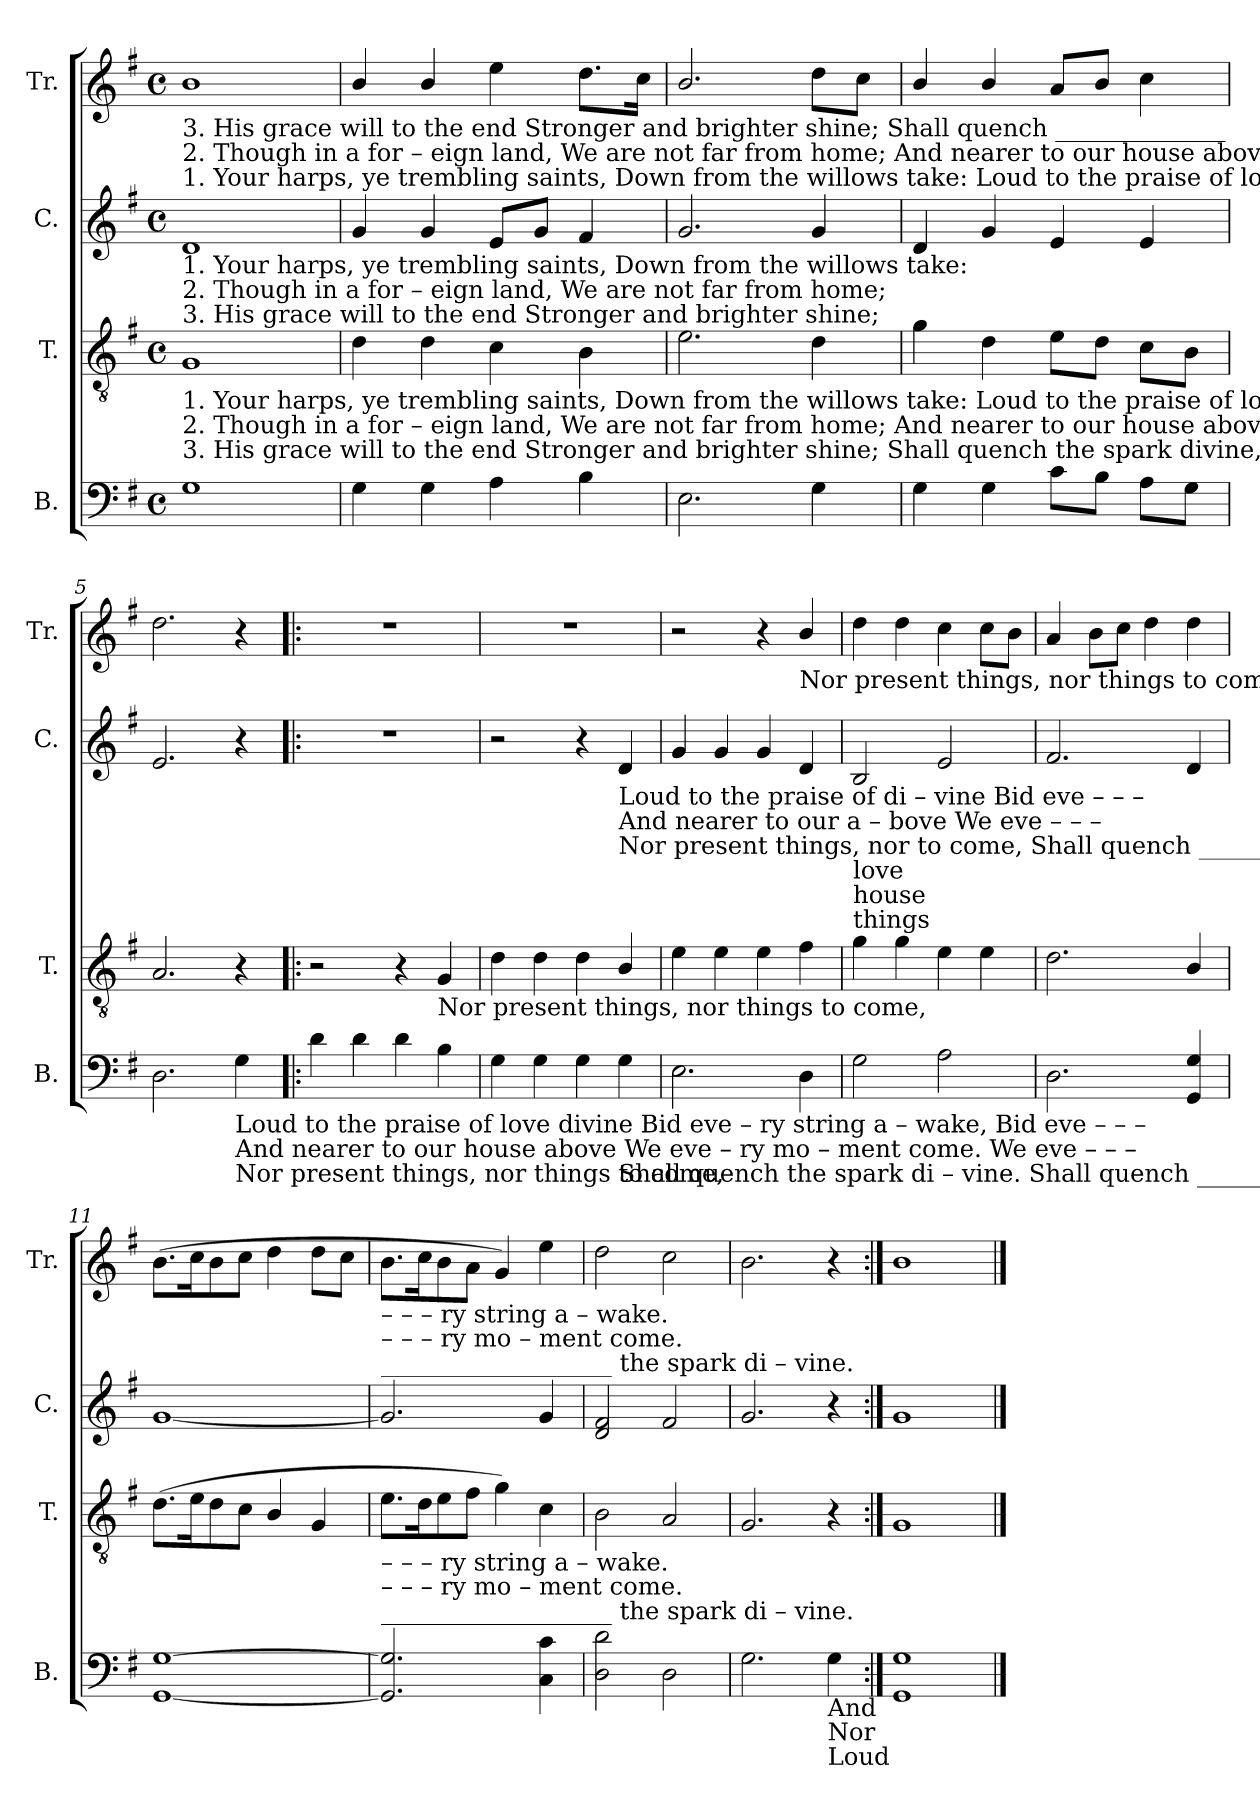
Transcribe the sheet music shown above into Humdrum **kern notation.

**kern	**kern	**kern	**kern
*part4	*part3	*part2	*part1
*staff4	*staff3	*staff2	*staff1
*I"B.	*I"T.	*I"C.	*I"Tr.
*I'B.	*I'T.	*I'C.	*I'Tr.
*clefF4	*clefGv2	*clefG2	*clefG2
*k[f#]	*k[f#]	*k[f#]	*k[f#]
*M4/4	*M4/4	*M4/4	*M4/4
*met(c)	*met(c)	*met(c)	*met(c)
*MM120	*MM120	*MM120	*MM120
=1	=1	=1	=1
!	!	!	!LO:TX:b:t=3. His  grace will to      the      end      Stronger and brighter   shine;                                                                                                                                                   Shall quench ______________
!	!	!	!LO:TX:b:t=2. Though in a   for  –  eign    land,   We     are not far  from   home;                                                                                    And nearer to  our house above   We  eve       –       –       –
!	!	!	!LO:TX:b:t=1. Your harps, ye trembling saints,  Down from the willows take&colon;                                                                                     Loud to the praise of love divine Bid eve      –       –        –
!	!	!LO:TX:b:t=1. Your harps, ye trembling saints,  Down from the willows take&colon;	!
!	!	!LO:TX:b:t=2. Though in a   for  –  eign    land,   We     are not far  from   home;	!
!	!	!LO:TX:b:t=3. His  grace will to      the      end      Stronger and brighter   shine;	!
!	!LO:TX:b:t=1. Your harps, ye trembling saints,  Down from the willows take&colon;                            Loud to the praise of love divine Bid every string awake,          Bid   eve       –       –       –	!	!
!	!LO:TX:b:t=2. Though in a   for  –  eign    land,   We     are not far  from   home;                             And nearer to our house above  We every moment come,          We    eve       –       –       –	!	!
!	!LO:TX:b:t=3. His  grace will to      the      end      Stronger and brighter   shine;                                                                                           Shall quench the spark divine, Shall quench _____________	!	!
1G!	1G!	1d!	1b
=2	=2	=2	=2
4G!\	4d!\	4g!/	4b/
4G!\	4d!\	4g!/	4b/
4A!\	4c!\	8e/L	4ee\
.	.	8g!/J	.
4B\	4B\	4f#!/	8.dd!\L
.	.	.	16cc!\Jk
=3	=3	=3	=3
2.E\	2.e\	2.g!/	2.b/
4G!\	4d!\	4g!/	8dd!\L
.	.	.	8cc!\J
=4	=4	=4	=4
4G!\	4g!\	4d!/	4b/
4G!\	4d!\	4g!/	4b/
8c!\L	8e\L	4e/	8a!/L
8B\J	8d!\J	.	8b/J
8A!\L	8c!\L	4e/	4cc!\
8G!\J	8B\J	.	.
=5	=5	=5	=5
2.D!\	2.A!/	2.e/	2.dd!\
!LO:TX:b:t=Loud to the praise of love divine Bid eve  –     ry  string   a      –       wake,           Bid   eve       –       –       –	!	!	!
!LO:TX:b:t=And  nearer  to  our house above We  eve   –    ry  mo  –  ment          come.            We    eve       –       –       –	!	!	!
!LO:TX:b:t=Nor present things, nor things to come,	!	!	!
4G!\	4r	4r	4r
=6!|:	=6!|:	=6!|:	=6!|:
4d!\	2r	1r	1r
4d!\	.	.	.
4d!\	4r	.	.
!	!LO:TX:b:t=Nor present things, nor things to come,	!	!
4B\	4G!/	.	.
=7	=7	=7	=7
4G!\	4d!\	2r	1r
4G!\	4d!\	.	.
4G!\	4d!\	4r	.
!	!	!LO:TX:b:t=Loud to the praise of              di       –      vine             Bid eve      –       –        –	!
!	!	!LO:TX:b:t=And nearer to our                 a         –      bove           We  eve       –       –       –	!
!	!	!LO:TX:b:t=Nor present things, nor                 to               come,        Shall quench _______________	!
!LO:TX:b:t=Shall quench the spark  di     –      vine.          Shall  quench ________________	!	!	!
4G!\	4B/	4d!/	.
=8	=8	=8	=8
2.E\	4e\	4g!/	2r
.	4e\	4g!/	.
.	4e\	4g!/	4r
!	!	!	!LO:TX:b:t=Nor present things, nor things to come,
4D!\	4f#!\	4d!/	4b/
=9	=9	=9	=9
!	!	!LO:TX:b:t=love	!
!	!	!LO:TX:b:t=house	!
!	!	!LO:TX:b:t=things	!
2G!\	4g!\	2B/	4dd!\
.	4g!\	.	4dd!\
2A!\	4e\	2e/	4cc!\
.	4e\	.	8cc!\L
.	.	.	8b\J
=10	=10	=10	=10
2.D!\	2.d!\	2.f#!/	4a!/
.	.	.	8b\L
.	.	.	8cc!\J
.	.	.	4dd!\
4GG!/ 4G!/	4B/	4d!/	4dd!\
=11	=11	=11	=11
[1GG! [1G!	(8.d!\L	[1g!	(8.b\L
.	16e\K	.	16cc!\K
.	8d!\	.	8b\
.	8c!\J	.	8cc!\J
.	4B/	.	4dd!\
.	4G!/	.	8dd!\L
.	.	.	8cc!\J
!!LO:LB:g=z
=12	=12	=12	=12
!	!	!	!LO:TX:b:t=–       –       –          ry     string  a   –    wake.
!	!	!	!LO:TX:b:t=–       –        –         ry      mo  –  ment   come.
!	!	!	!LO:TX:b:t=___________________   the     spark  di   –   vine.
!	!LO:TX:b:t=–       –       –          ry     string  a   –    wake.	!	!
!	!LO:TX:b:t=–       –        –         ry      mo  –  ment   come.	!	!
!	!LO:TX:b:t=___________________   the     spark  di   –   vine.	!	!
2.GG!/] 2.G!/]	8.e\L	2.g!/]	8.b\L
.	16d!\K	.	16cc!\K
.	8e\	.	8b\
.	8f#!\J	.	8a!\J
.	4g!\)	.	4g!/)
4C!\ 4c!\	4c!\	4g!/	4ee\
=13	=13	=13	=13
2D!\ 2d!\	2B\	2d!/ 2f#!/	2dd!\
2D!\	2A!/	2f#!/	2cc!\
=14	=14	=14	=14
2.G!\	2.G!/	2.g!/	2.b\
!LO:TX:b:t=And	!	!	!
!LO:TX:b:t=Nor	!	!	!
!LO:TX:b:t=Loud	!	!	!
4G!\	4r	4r	4r
=15:|!	=15:|!	=15:|!	=15:|!
1GG! 1G!	1G!	1g!	1b
==	==	==	==
*-	*-	*-	*-
